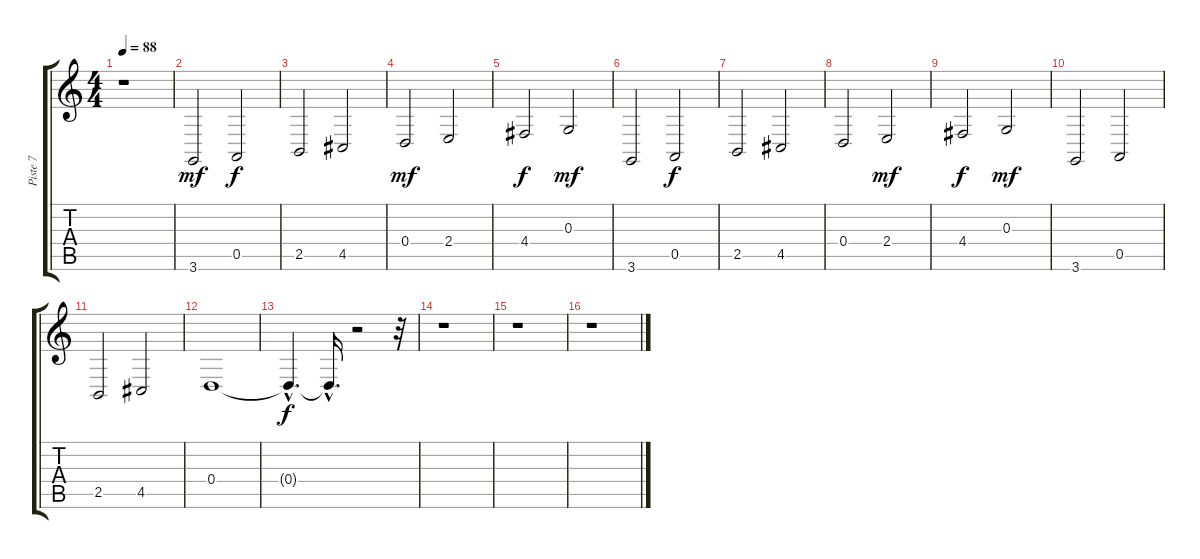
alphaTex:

\track ("Piste 7" "Piste 7") {instrument synthstrings2}
\staff {score tabs}
\tuning (E4 B3 G3 D3 A2 E2) {hide}
\ts (4 4)
\tempo 88
\clef g2
\ks c
r.1{dy mf instrument synthstrings2} |
3.6.2 0.5.2{dy f} |
2.5.2 4.5.2 |
0.4.2{dy mf} 2.4.2 |
4.4.2{dy f} 0.3.2{dy mf} |
3.6.2 0.5.2{dy f} |
2.5.2 4.5.2 |
0.4.2 2.4.2{dy mf} |
4.4.2{dy f} 0.3.2{dy mf} |
3.6.2 0.5.2 |
2.5.2 4.5.2 |
0.4.1 |
0.4{hac t}.4{d dy f} 0.4{hac t}.16{d} r.2 r.32 |
r.1 |
r.1 |
r.1
